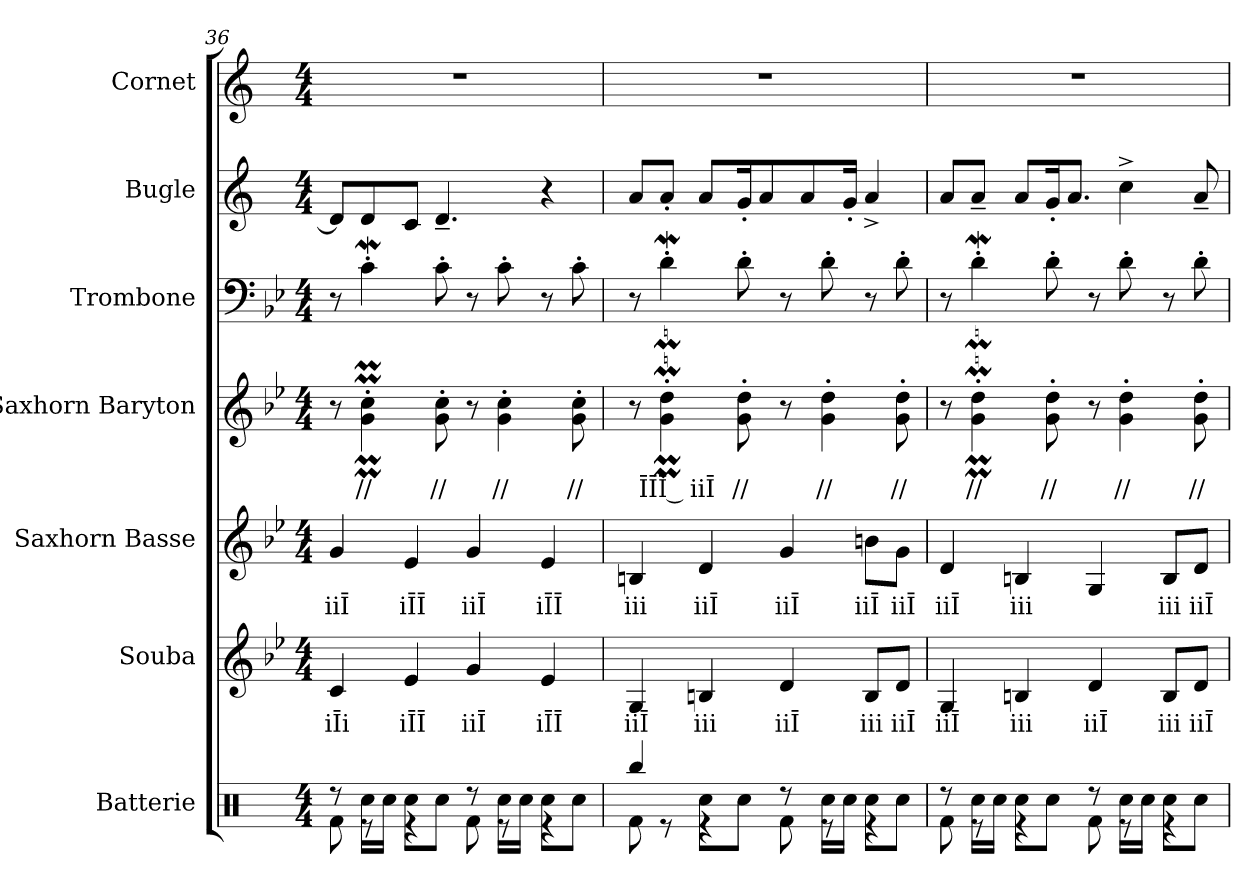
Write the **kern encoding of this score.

**kern	**kern	**text	**kern	**text	**kern	**text	**kern	**kern	**kern
*part7	*part6	*part6	*part5	*part5	*part4	*part4	*part3	*part2	*part1
*staff7	*staff6	*staff6	*staff5	*staff5	*staff4	*staff4	*staff3	*staff2	*staff1
*I"Batterie	*I"Souba	*	*I"Saxhorn Basse	*	*I"Saxhorn Baryton	*	*I"Trombone	*I"Bugle	*I"Cornet
*I'Bat.	*I'Sba.	*	*I'Bass.	*	*I'Bar.	*	*I'Tbn.	*I'Bu.	*I'Cnt.
!!LO:PB:g=z
*clefX	*clefG2	*	*clefG2	*	*clefG2	*	*clefF4	*clefG2	*clefG2
*	*ITrd15c26	*	*ITrd8c14	*	*ITrd8c14	*	*	*ITrd1c2	*ITrd1c2
*k[]	*k[b-e-]	*	*k[b-e-]	*	*k[b-e-]	*	*k[b-e-]	*k[b-e-]	*k[b-e-]
*M4/4	*M4/4	*	*M4/4	*	*M4/4	*	*M4/4	*M4/4	*M4/4
=36	=36	=36	=36	=36	=36	=36	=36	=36	=36
*^	*	*	*	*	*	*	*	*	*
!	!	!	!LO:LY:b	!	!LO:LY:b	!	!	!	!	!
8r	8Rf\	4CC/	iĪi	4G/	iiĪ	8r	.	8r	8c/L]	1r
!	!	!	!	!	!	!	!LO:LY:b	!	!	!
16Rcc\LL	8r	.	.	.	.	4G\M' 4c\M'	//	4cW'\	8c/	.
16Rcc\JJ	.	.	.	.	.	.	.	.	.	.
!	!	!	!LO:LY:b	!	!LO:LY:b	!	!	!	!	!
8Rcc\L	4r	4EE-/	iĪĪ	4E-/	iĪĪ	.	.	.	8B-/J	.
!	!	!	!	!	!	!	!LO:LY:b	!	!	!
8Rcc\J	.	.	.	.	.	8G\' 8c\'	//	8c'\	4.c~/	.
!	!	!	!LO:LY:b	!	!LO:LY:b	!	!	!	!	!
8r	8Rf\	4GG/	iiĪ	4G/	iiĪ	8r	.	8r	.	.
!	!	!	!	!	!	!	!LO:LY:b	!	!	!
16Rcc\LL	8r	.	.	.	.	4G\' 4c\'	//	8c'\	.	.
16Rcc\JJ	.	.	.	.	.	.	.	.	.	.
!	!	!	!LO:LY:b	!	!LO:LY:b	!	!	!	!	!
8Rcc\L	4r	4EE-/	iĪĪ	4E-/	iĪĪ	.	.	8r	4r	.
!	!	!	!	!	!	!	!LO:LY:b	!	!	!
8Rcc\J	.	.	.	.	.	8G\' 8c\'	//	8c'\	.	.
=37	=37	=37	=37	=37	=37	=37	=37	=37	=37	=37
!	!	!	!LO:LY:b	!	!LO:LY:b	!	!	!	!	!
4Rbb/	8Rf\	4GGG/	iiĪ	4BBn/	iii	8r	.	8r	8g/L	1r
!	!	!	!	!	!	!	!LO:LY:b	!	!	!
.	8r	.	.	.	.	4G\M' 4d\M'	ĪĪĪ iiĪ	4dW'\	8g'/J	.
!	!	!	!LO:LY:b	!	!LO:LY:b	!	!	!	!	!
8Rcc\L	4r	4BBBn/	iii	4D/	iiĪ	.	.	.	8g/L	.
!	!	!	!	!	!	!	!LO:LY:b	!	!	!
8Rcc\J	.	.	.	.	.	8G\' 8d\'	//	8d'\	16f'/K	.
.	.	.	.	.	.	.	.	.	8g/	.
!	!	!	!LO:LY:b	!	!LO:LY:b	!	!	!	!	!
8r	8Rf\	4DD/	iiĪ	4G/	iiĪ	8r	.	8r	.	.
.	.	.	.	.	.	.	.	.	8g/	.
!	!	!	!	!	!	!	!LO:LY:b	!	!	!
16Rcc\LL	8r	.	.	.	.	4G\' 4d\'	//	8d'\	.	.
16Rcc\JJ	.	.	.	.	.	.	.	.	16f'/Jk	.
!	!	!	!LO:LY:b	!	!LO:LY:b	!	!	!	!	!
8Rcc\L	4r	8BBB/L	iii	8Bn\L	iiĪ	.	.	8r	4g^/	.
!	!	!	!LO:LY:b	!	!LO:LY:b	!	!LO:LY:b	!	!	!
8Rcc\J	.	8DD/J	iiĪ	8G\J	iiĪ	8G\' 8d\'	//	8d'\	.	.
=38	=38	=38	=38	=38	=38	=38	=38	=38	=38	=38
!	!	!	!LO:LY:b	!	!LO:LY:b	!	!	!	!	!
8r	8Rf\	4GGG/	iiĪ	4D/	iiĪ	8r	.	8r	8g/L	1r
!	!	!	!	!	!	!	!LO:LY:b	!	!	!
16Rcc\LL	8r	.	.	.	.	4G\M' 4d\M'	//	4dW'\	8g~/J	.
16Rcc\JJ	.	.	.	.	.	.	.	.	.	.
!	!	!	!LO:LY:b	!	!LO:LY:b	!	!	!	!	!
8Rcc\L	4r	4BBBn/	iii	4BBn/	iii	.	.	.	8g/L	.
!	!	!	!	!	!	!	!LO:LY:b	!	!	!
8Rcc\J	.	.	.	.	.	8G\' 8d\'	//	8d'\	16f'/K	.
.	.	.	.	.	.	.	.	.	8.g/J	.
!	!	!	!LO:LY:b	!	!	!	!	!	!	!
8r	8Rf\	4DD/	iiĪ	4GG/	.	8r	.	8r	.	.
!	!	!	!	!	!	!	!LO:LY:b	!	!	!
16Rcc\LL	8r	.	.	.	.	4G\' 4d\'	//	8d'\	4b-^\	.
16Rcc\JJ	.	.	.	.	.	.	.	.	.	.
!	!	!	!LO:LY:b	!	!LO:LY:b	!	!	!	!	!
8Rcc\L	4r	8BBB/L	iii	8BB/L	iii	.	.	8r	.	.
!	!	!	!LO:LY:b	!	!LO:LY:b	!	!LO:LY:b	!	!	!
8Rcc\J	.	8DD/J	iiĪ	8D/J	iiĪ	8G\' 8d\'	//	8d'\	8g~/	.
*v	*v	*	*	*	*	*	*	*	*	*
=	=	=	=	=	=	=	=	=	=
*-	*-	*-	*-	*-	*-	*-	*-	*-	*-
